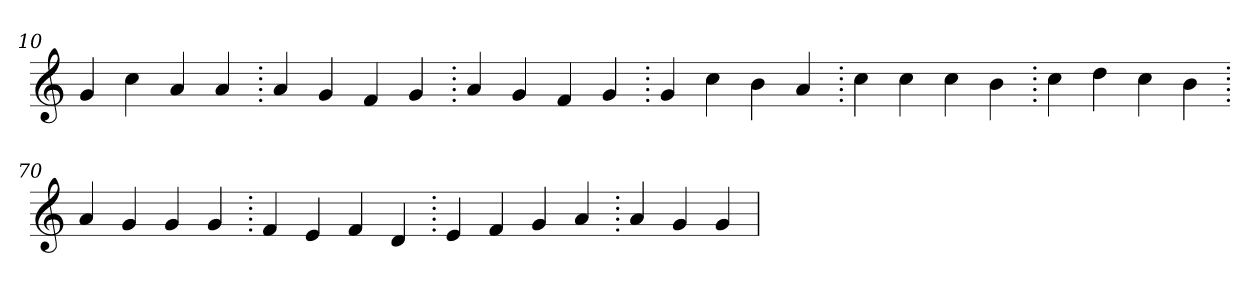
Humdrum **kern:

**kern
*part1
*staff1
*clefG2
=10.
4g
4cc
4a
4a
=20.
4a
4g
4f
4g
=30.
4a
4g
4f
4g
=40.
4g
4cc
4b
4a
=50.
4cc
4cc
4cc
4b
=60.
4cc
4dd
4cc
4b
=70.
4a
4g
4g
4g
=80.
4f
4e
4f
4d
=90.
4e
4f
4g
4a
=100.
4a
4g
4g
=
*-
